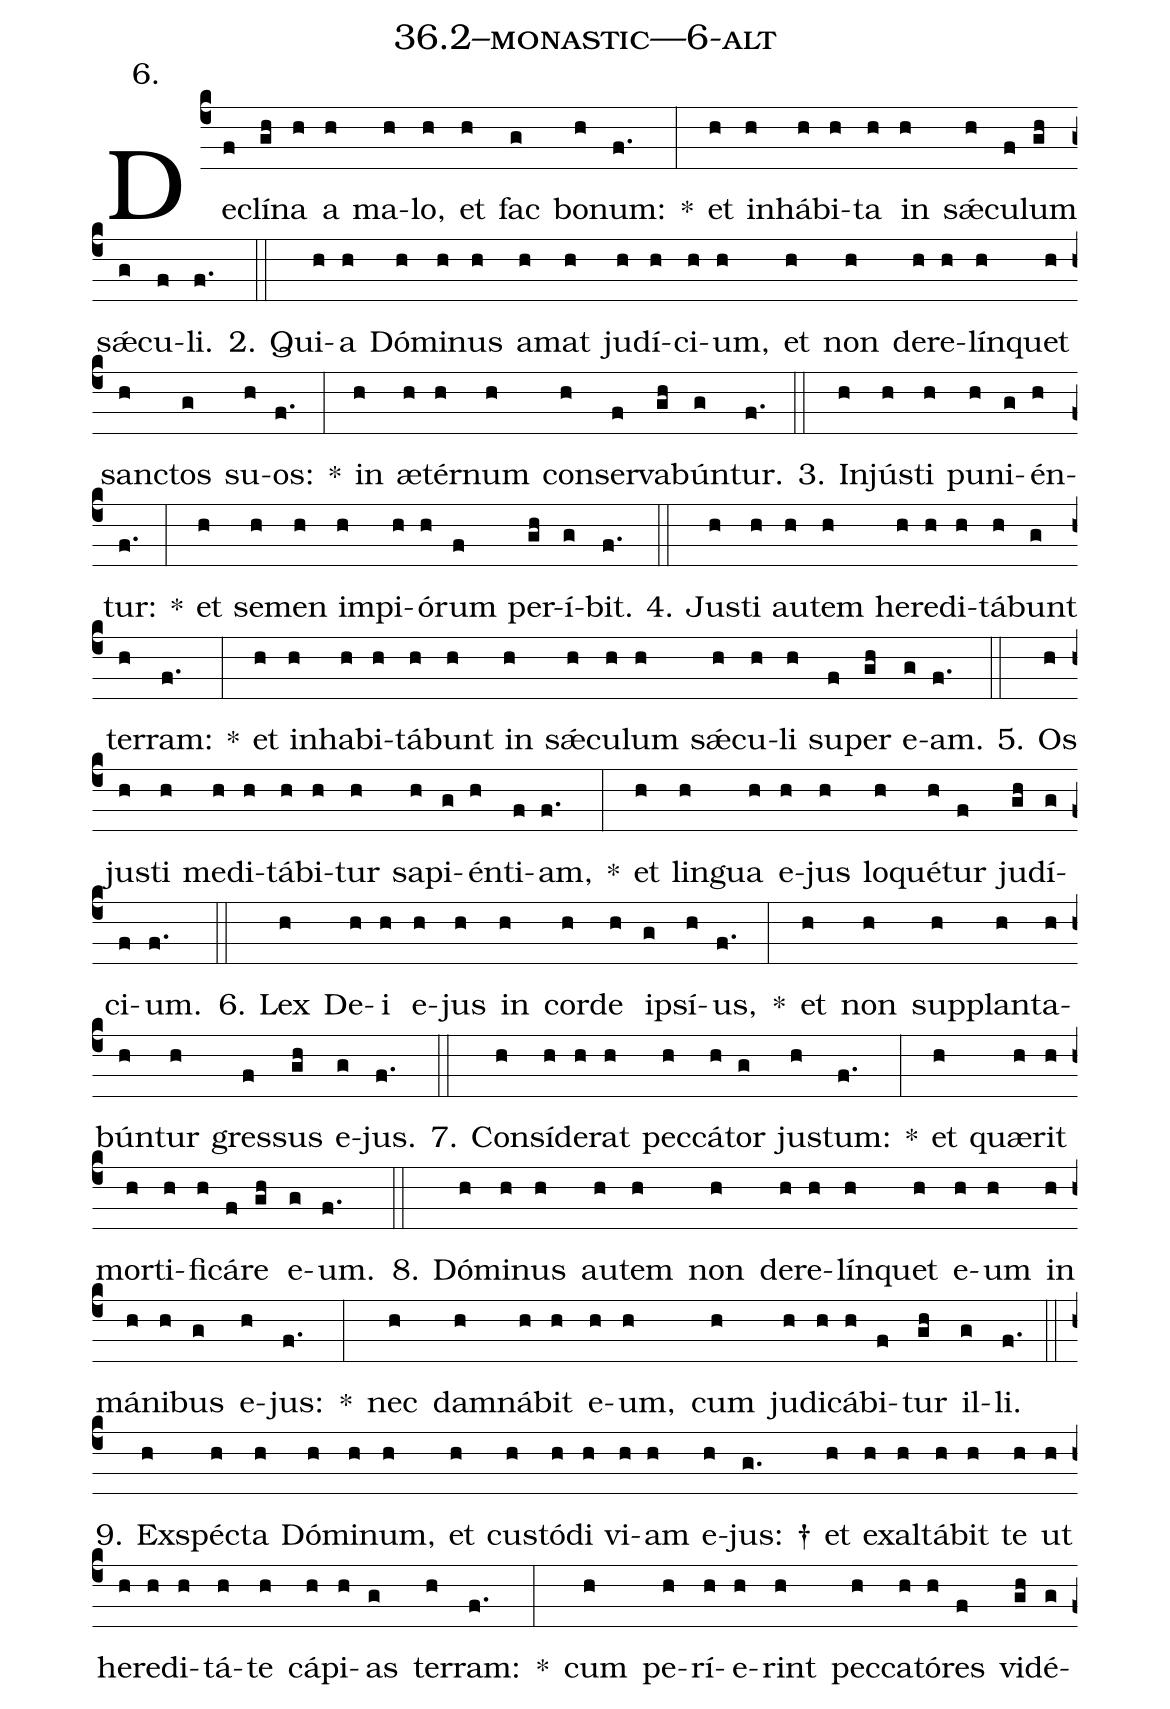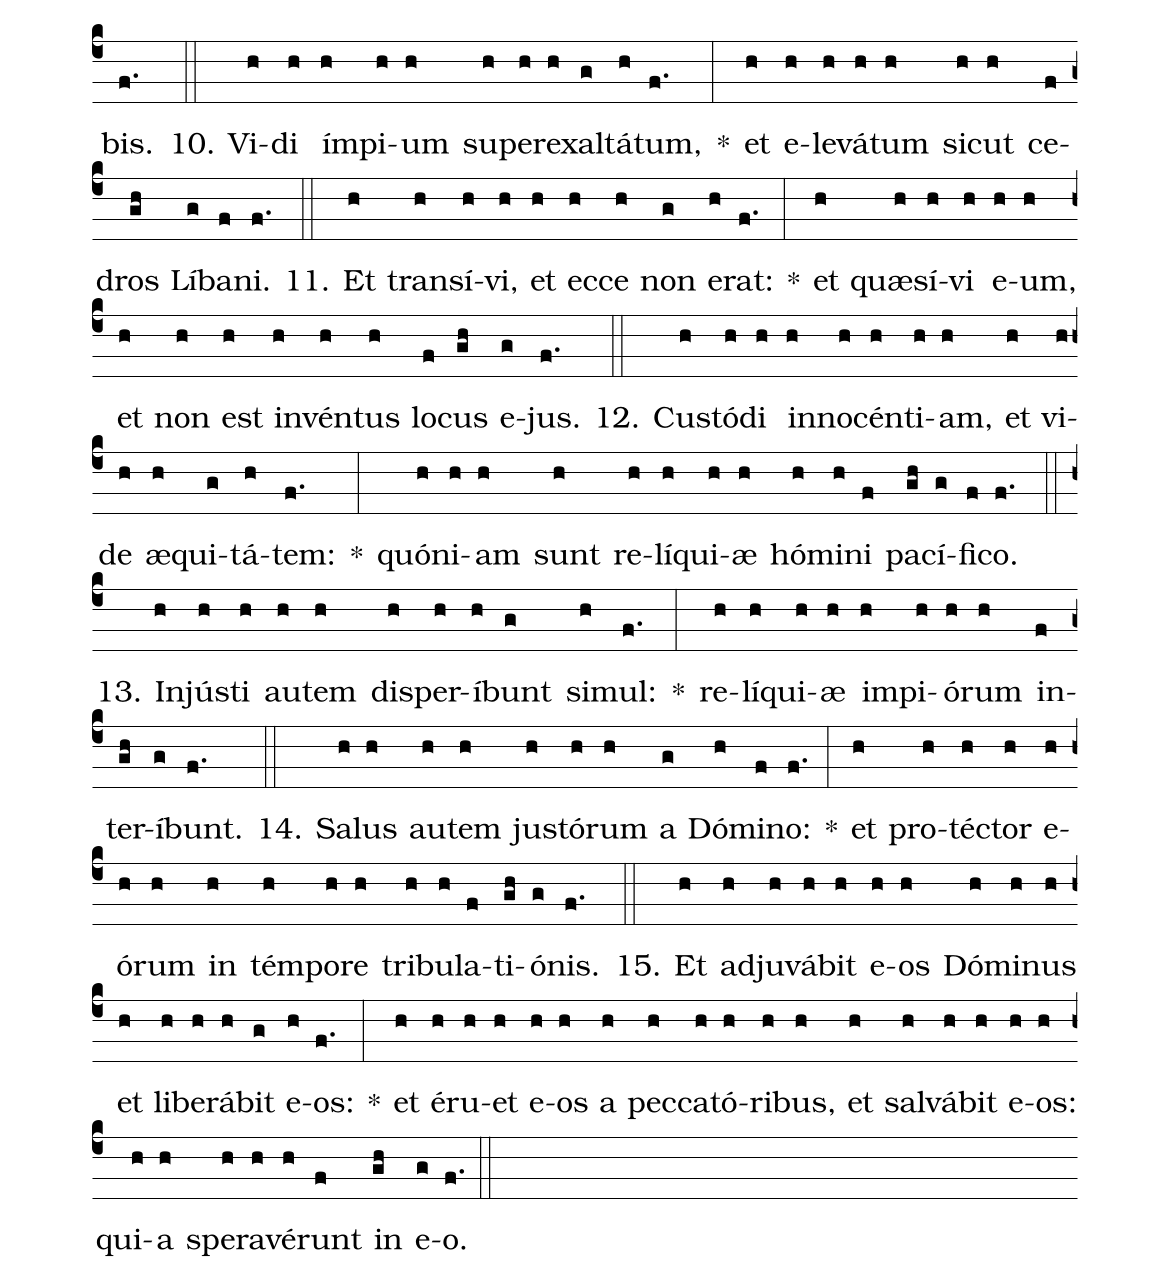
name: 36.2--monastic---6-alt;
annotation: 6.;
%%
(c4)De(f)clí(gh)na(h) a(h) ma(h)lo,(h) et(h) fac(g) bo(h)num:(f.) *(:) et(h) in(h)há(h)bi(h)ta(h) in(h) sǽ(h)cu(f)lum(gh) sǽ(g)cu(f)li.(f.) (::)
2. Qui(h)a(h) Dó(h)mi(h)nus(h) a(h)mat(h) ju(h)dí(h)ci(h)um,(h) et(h) non(h) de(h)re(h)lín(h)quet(h) sanc(h)tos(g) su(h)os:(f.) *(:) in(h) æ(h)tér(h)num(h) con(h)ser(f)va(gh)bún(g)tur.(f.) (::)
3. In(h)jús(h)ti(h) pu(h)ni(g)én(h)tur:(f.) *(:) et(h) se(h)men(h) im(h)pi(h)ó(h)rum(f) per(gh)í(g)bit.(f.) (::)
4. Jus(h)ti(h) au(h)tem(h) he(h)re(h)di(h)tá(h)bunt(g) ter(h)ram:(f.) *(:) et(h) in(h)ha(h)bi(h)tá(h)bunt(h) in(h) sǽ(h)cu(h)lum(h) sǽ(h)cu(h)li(h) su(f)per(gh) e(g)am.(f.) (::)
5. Os(h) jus(h)ti(h) me(h)di(h)tá(h)bi(h)tur(h) sa(h)pi(g)én(h)ti(f)am,(f.) *(:) et(h) lin(h)gua(h) e(h)jus(h) lo(h)qué(h)tur(f) ju(gh)dí(g)ci(f)um.(f.) (::)
6. Lex(h) De(h)i(h) e(h)jus(h) in(h) cor(h)de(h) ip(g)sí(h)us,(f.) *(:) et(h) non(h) sup(h)plan(h)ta(h)bún(h)tur(h) gres(f)sus(gh) e(g)jus.(f.) (::)
7. Con(h)sí(h)de(h)rat(h) pec(h)cá(h)tor(g) jus(h)tum:(f.) *(:) et(h) quæ(h)rit(h) mor(h)ti(h)fi(h)cá(f)re(gh) e(g)um.(f.) (::)
8. Dó(h)mi(h)nus(h) au(h)tem(h) non(h) de(h)re(h)lín(h)quet(h) e(h)um(h) in(h) má(h)ni(h)bus(g) e(h)jus:(f.) *(:) nec(h) dam(h)ná(h)bit(h) e(h)um,(h) cum(h) ju(h)di(h)cá(h)bi(f)tur(gh) il(g)li.(f.) (::)
9. Ex(h)spéc(h)ta(h) Dó(h)mi(h)num,(h) et(h) cus(h)tó(h)di(h) vi(h)am(h) e(h)jus: †(g.) et(h) ex(h)al(h)tá(h)bit(h) te(h) ut(h) he(h)re(h)di(h)tá(h)te(h) cá(h)pi(h)as(g) ter(h)ram:(f.) *(:) cum(h) pe(h)rí(h)e(h)rint(h) pec(h)ca(h)tó(h)res(f) vi(gh)dé(g)bis.(f.) (::)
10. Vi(h)di(h) ím(h)pi(h)um(h) su(h)per(h)ex(h)al(g)tá(h)tum,(f.) *(:) et(h) e(h)le(h)vá(h)tum(h) sic(h)ut(h) ce(f)dros(gh) Lí(g)ba(f)ni.(f.) (::)
11. Et(h) trans(h)í(h)vi,(h) et(h) ec(h)ce(h) non(g) e(h)rat:(f.) *(:) et(h) quæ(h)sí(h)vi(h) e(h)um,(h) et(h) non(h) est(h) in(h)vén(h)tus(h) lo(f)cus(gh) e(g)jus.(f.) (::)
12. Cus(h)tó(h)di(h) in(h)no(h)cén(h)ti(h)am,(h) et(h) vi(h)de(h) æ(h)qui(g)tá(h)tem:(f.) *(:) quón(h)i(h)am(h) sunt(h) re(h)lí(h)qui(h)æ(h) hó(h)mi(h)ni(f) pa(gh)cí(g)fi(f)co.(f.) (::)
13. In(h)jús(h)ti(h) au(h)tem(h) dis(h)per(h)í(h)bunt(g) si(h)mul:(f.) *(:) re(h)lí(h)qui(h)æ(h) im(h)pi(h)ó(h)rum(h) in(f)ter(gh)í(g)bunt.(f.) (::)
14. Sa(h)lus(h) au(h)tem(h) jus(h)tó(h)rum(h) a(g) Dó(h)mi(f)no:(f.) *(:) et(h) pro(h)téc(h)tor(h) e(h)ó(h)rum(h) in(h) tém(h)po(h)re(h) tri(h)bu(h)la(f)ti(gh)ó(g)nis.(f.) (::)
15. Et(h) ad(h)ju(h)vá(h)bit(h) e(h)os(h) Dó(h)mi(h)nus(h) et(h) li(h)be(h)rá(h)bit(g) e(h)os:(f.) *(:) et(h) é(h)ru(h)et(h) e(h)os(h) a(h) pec(h)ca(h)tó(h)ri(h)bus,(h) et(h) sal(h)vá(h)bit(h) e(h)os:(h) qui(h)a(h) spe(h)ra(h)vé(h)runt(f) in(gh) e(g)o.(f.) (::)
